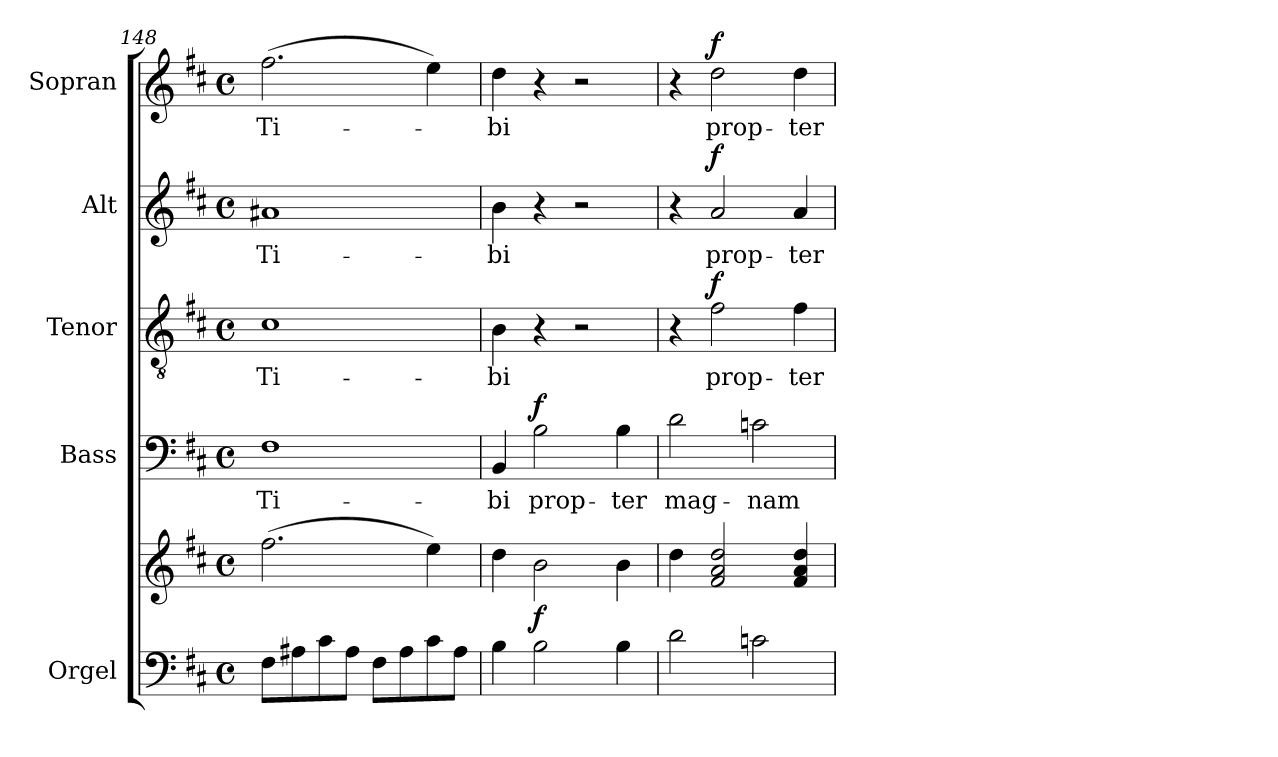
**kern	**kern	**dynam	**kern	**text	**dynam	**kern	**text	**dynam	**kern	**text	**dynam	**kern	**text	**dynam
*part5	*part5	*part5	*part4	*part4	*part4	*part3	*part3	*part3	*part2	*part2	*part2	*part1	*part1	*part1
*staff6	*staff5	*staff5/6	*staff4	*staff4	*staff4	*staff3	*staff3	*staff3	*staff2	*staff2	*staff2	*staff1	*staff1	*staff1
*I"Orgel	*	*	*I"Bass	*	*	*I"Tenor	*	*	*I"Alt	*	*	*I"Sopran	*	*
*I'Org.	*	*	*I'B.	*	*	*I'T.	*	*	*I'A.	*	*	*I'S.	*	*
*clefF4	*clefG2	*	*clefF4	*	*	*clefGv2	*	*	*clefG2	*	*	*clefG2	*	*
*k[f#c#]	*k[f#c#]	*	*k[f#c#]	*	*	*k[f#c#]	*	*	*k[f#c#]	*	*	*k[f#c#]	*	*
*D:	*D:	*	*D:	*	*	*D:	*	*	*D:	*	*	*D:	*	*
*M4/4	*M4/4	*	*M4/4	*	*	*M4/4	*	*	*M4/4	*	*	*M4/4	*	*
*met(c)	*met(c)	*	*met(c)	*	*	*met(c)	*	*	*met(c)	*	*	*met(c)	*	*
=148	=148	=148	=148	=148	=148	=148	=148	=148	=148	=148	=148	=148	=148	=148
!	!	!	!	!LO:LY:b	!	!	!LO:LY:b	!	!	!LO:LY:b	!	!	!LO:LY:b	!
8F#\L	(>2.ff#\	.	1F#	Ti-	.	1c#	Ti-	.	1a#X	Ti-	.	(>2.ff#\	Ti-	.
8A#X\	.	.	.	.	.	.	.	.	.	.	.	.	.	.
8c#\	.	.	.	.	.	.	.	.	.	.	.	.	.	.
8A#\J	.	.	.	.	.	.	.	.	.	.	.	.	.	.
8F#\L	.	.	.	.	.	.	.	.	.	.	.	.	.	.
8A#\	.	.	.	.	.	.	.	.	.	.	.	.	.	.
8c#\	4ee\)	.	.	.	.	.	.	.	.	.	.	4ee\)	.	.
8A#\J	.	.	.	.	.	.	.	.	.	.	.	.	.	.
=149	=149	=149	=149	=149	=149	=149	=149	=149	=149	=149	=149	=149	=149	=149
!	!	!	!	!LO:LY:b	!	!	!LO:LY:b	!	!	!LO:LY:b	!	!	!LO:LY:b	!
4B\	4dd\	.	4BB/	-bi	.	4B\	-bi	.	4b\	-bi	.	4dd\	-bi	.
!	!	!LO:DY:b	!	!LO:LY:b	!LO:DY:a	!	!	!	!	!	!	!	!	!
2B\	2b\	f	2B\	prop-	f	4r	.	.	4r	.	.	4r	.	.
.	.	.	.	.	.	2r	.	.	2r	.	.	2r	.	.
!	!	!	!	!LO:LY:b	!	!	!	!	!	!	!	!	!	!
4B\	4b\	.	4B\	-ter	.	.	.	.	.	.	.	.	.	.
=150	=150	=150	=150	=150	=150	=150	=150	=150	=150	=150	=150	=150	=150	=150
!	!	!	!	!LO:LY:b	!	!	!	!	!	!	!	!	!	!
2d\	4dd\	.	2d\	mag-	.	4r	.	.	4r	.	.	4r	.	.
!	!	!	!	!	!	!	!LO:LY:b	!LO:DY:a	!	!LO:LY:b	!LO:DY:a	!	!LO:LY:b	!LO:DY:a
.	2f#/ 2a/ 2dd/	.	.	.	.	2f#\	prop-	f	2a/	prop-	f	2dd\	prop-	f
!	!	!	!	!LO:LY:b	!	!	!	!	!	!	!	!	!	!
2cn\	.	.	2cn\	-nam	.	.	.	.	.	.	.	.	.	.
!	!	!	!	!	!	!	!LO:LY:b	!	!	!LO:LY:b	!	!	!LO:LY:b	!
.	4f#/ 4a/ 4dd/	.	.	.	.	4f#\	-ter	.	4a/	-ter	.	4dd\	-ter	.
=	=	=	=	=	=	=	=	=	=	=	=	=	=	=
*-	*-	*-	*-	*-	*-	*-	*-	*-	*-	*-	*-	*-	*-	*-
